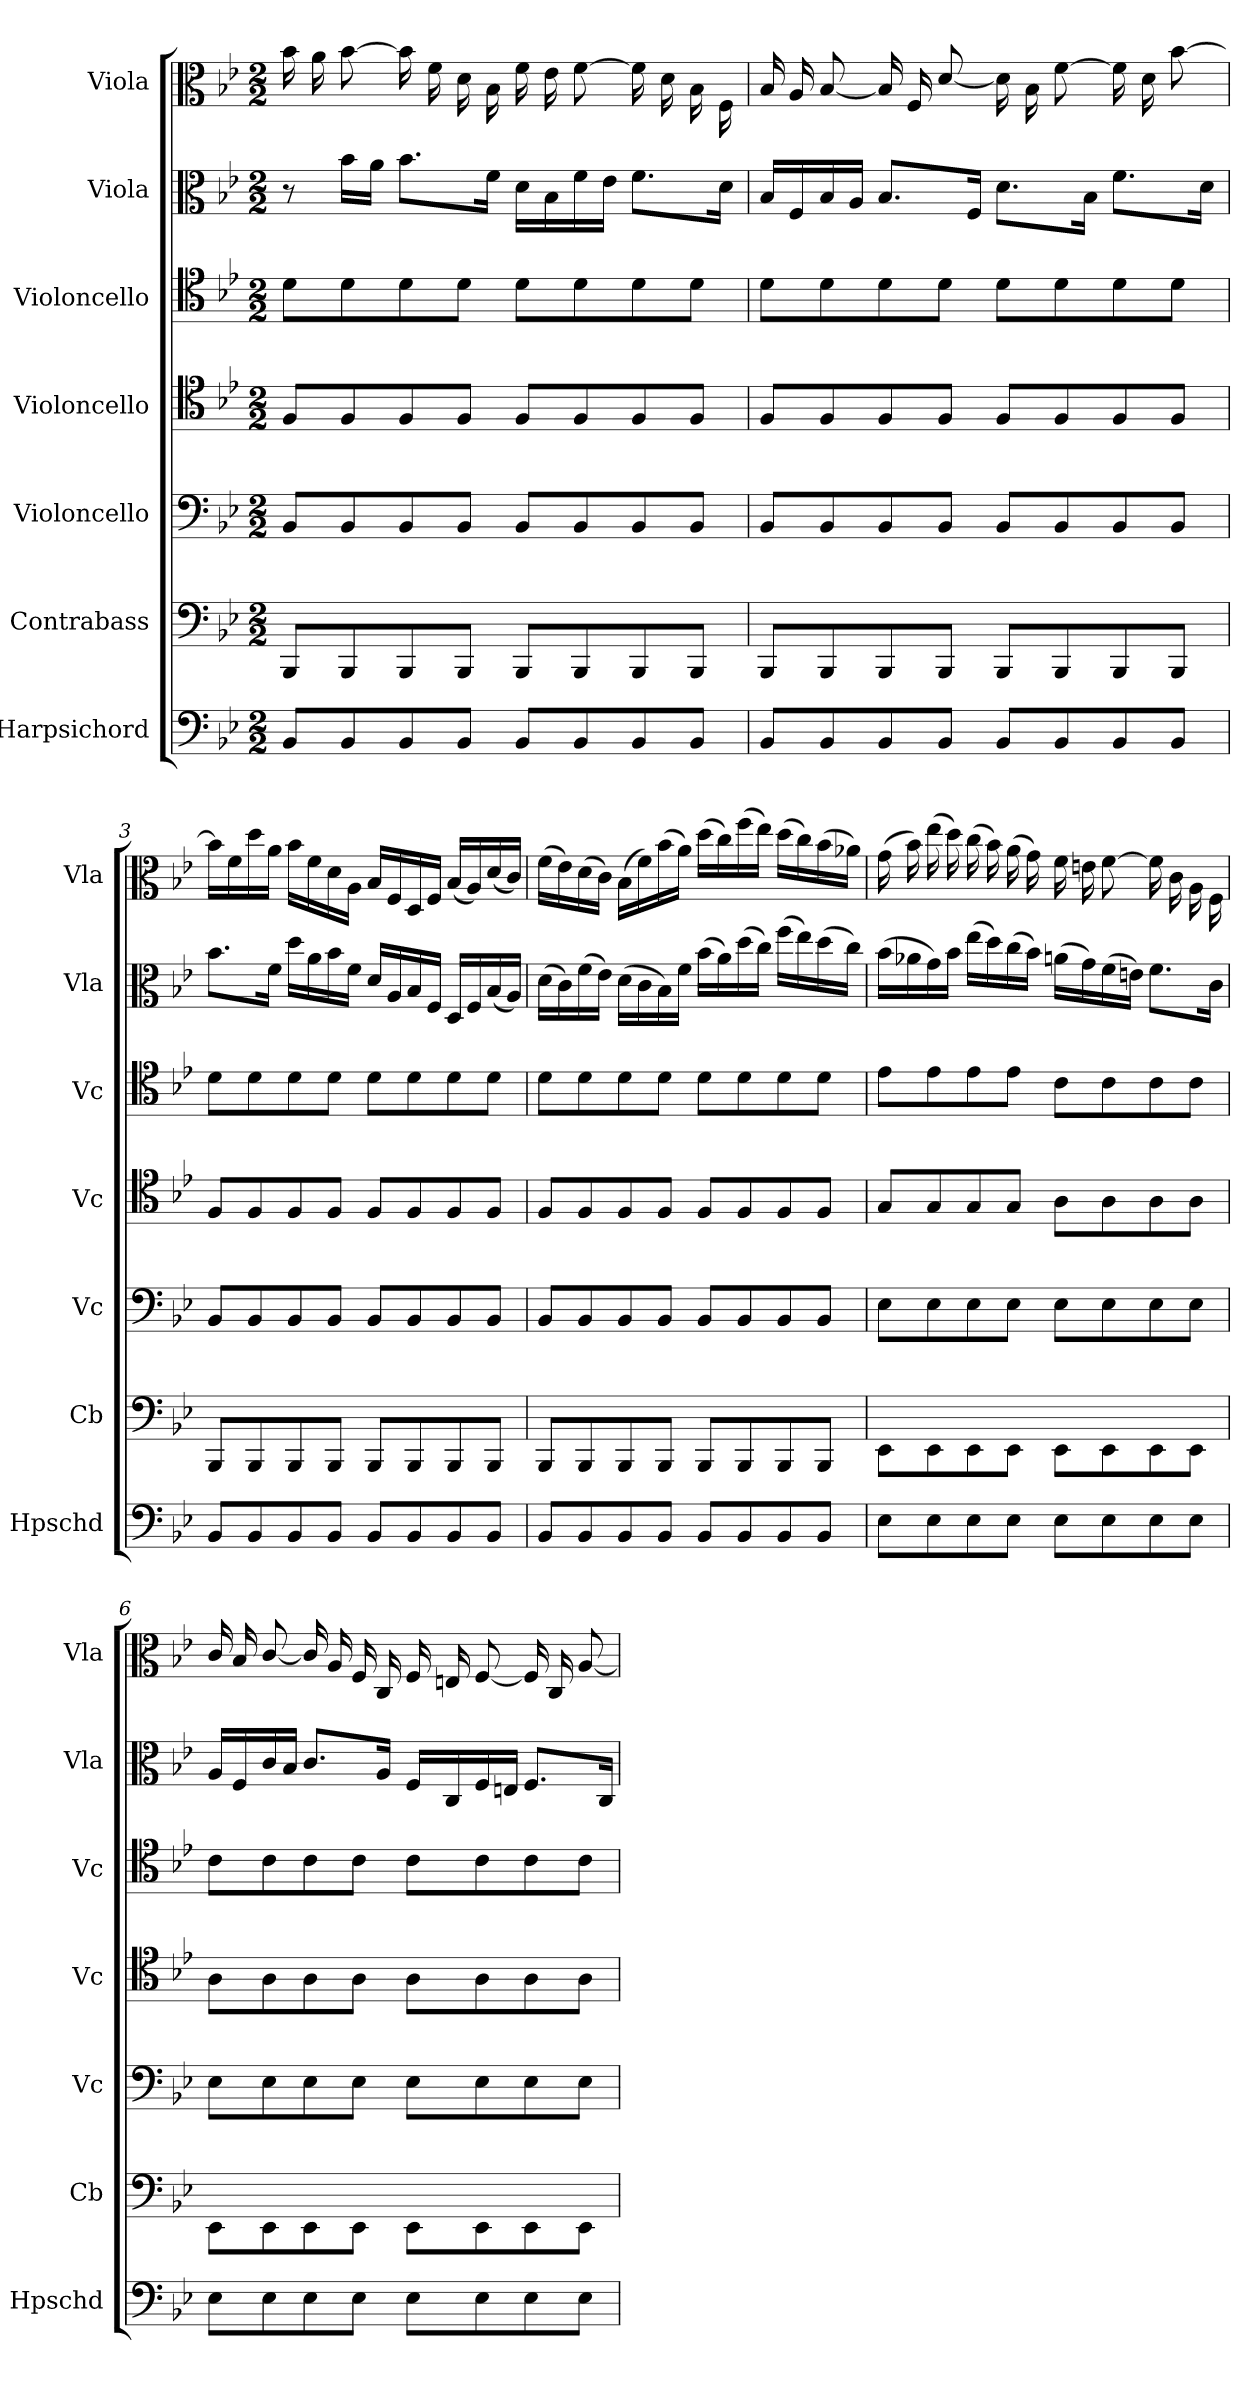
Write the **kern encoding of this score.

**kern	**kern	**kern	**kern	**kern	**kern	**kern
*part7	*part6	*part5	*part4	*part3	*part2	*part1
*staff7	*staff6	*staff5	*staff4	*staff3	*staff2	*staff1
*I"Harpsichord	*I"Contrabass	*I"Violoncello	*I"Violoncello	*I"Violoncello	*I"Viola	*I"Viola
*I'Hpschd	*I'Cb	*I'Vc	*I'Vc	*I'Vc	*I'Vla	*I'Vla
*clefF4	*clefF4	*clefF4	*clefC4	*clefC4	*clefC3	*clefC3
*	*ITrd7c12	*	*	*	*	*
*k[b-e-]	*k[b-e-]	*k[b-e-]	*k[b-e-]	*k[b-e-]	*k[b-e-]	*k[b-e-]
*B-:	*B-:	*B-:	*B-:	*B-:	*B-:	*B-:
*M2/2	*M2/2	*M2/2	*M2/2	*M2/2	*M2/2	*M2/2
=1	=1	=1	=1	=1	=1	=1
8BB-/L	8BBBB-/L	8BB-/L	8F/L	8d\L	8r	16b-\
.	.	.	.	.	.	16a\
8BB-/	8BBBB-/	8BB-/	8F/	8d\	16b-\LL	[8b-\
.	.	.	.	.	16a\JJ	.
8BB-/	8BBBB-/	8BB-/	8F/	8d\	8.b-\L	16b-\]
.	.	.	.	.	.	16f\
8BB-/J	8BBBB-/J	8BB-/J	8F/J	8d\J	.	16d\
.	.	.	.	.	16f\Jk	16B-\
8BB-/L	8BBBB-/L	8BB-/L	8F/L	8d\L	16d\LL	16f\
.	.	.	.	.	16B-\	16e-\
8BB-/	8BBBB-/	8BB-/	8F/	8d\	16f\	[8f\
.	.	.	.	.	16e-\JJ	.
8BB-/	8BBBB-/	8BB-/	8F/	8d\	8.f\L	16f\]
.	.	.	.	.	.	16d\
8BB-/J	8BBBB-/J	8BB-/J	8F/J	8d\J	.	16B-\
.	.	.	.	.	16d\Jk	16F\
=2	=2	=2	=2	=2	=2	=2
8BB-/L	8BBBB-/L	8BB-/L	8F/L	8d\L	16B-/LL	16B-/
.	.	.	.	.	16F/	16A/
8BB-/	8BBBB-/	8BB-/	8F/	8d\	16B-/	[8B-/
.	.	.	.	.	16A/JJ	.
8BB-/	8BBBB-/	8BB-/	8F/	8d\	8.B-/L	16B-/]
.	.	.	.	.	.	16F/
8BB-/J	8BBBB-/J	8BB-/J	8F/J	8d\J	.	[8d/
.	.	.	.	.	16F/Jk	.
8BB-/L	8BBBB-/L	8BB-/L	8F/L	8d\L	8.d\L	16d\]
.	.	.	.	.	.	16B-\
8BB-/	8BBBB-/	8BB-/	8F/	8d\	.	[8f\
.	.	.	.	.	16B-\Jk	.
8BB-/	8BBBB-/	8BB-/	8F/	8d\	8.f\L	16f\]
.	.	.	.	.	.	16d\
8BB-/J	8BBBB-/J	8BB-/J	8F/J	8d\J	.	[8b-\
.	.	.	.	.	16d\Jk	.
=3	=3	=3	=3	=3	=3	=3
8BB-/L	8BBBB-/L	8BB-/L	8F/L	8d\L	8.b-\L	16b-\LL]
.	.	.	.	.	.	16f\
8BB-/	8BBBB-/	8BB-/	8F/	8d\	.	16dd\
.	.	.	.	.	16f\Jk	16a\JJ
8BB-/	8BBBB-/	8BB-/	8F/	8d\	16dd\LL	16b-\LL
.	.	.	.	.	16a\	16f\
8BB-/J	8BBBB-/J	8BB-/J	8F/J	8d\J	16b-\	16d\
.	.	.	.	.	16f\JJ	16A\JJ
8BB-/L	8BBBB-/L	8BB-/L	8F/L	8d\L	16d/LL	16B-/LL
.	.	.	.	.	16A/	16F/
8BB-/	8BBBB-/	8BB-/	8F/	8d\	16B-/	16D/
.	.	.	.	.	16F/JJ	16F/JJ
8BB-/	8BBBB-/	8BB-/	8F/	8d\	16D/LL	(16B-/LL
.	.	.	.	.	16F/	16A/)
8BB-/J	8BBBB-/J	8BB-/J	8F/J	8d\J	(16B-/	(16d/
.	.	.	.	.	16A/JJ)	16c/JJ)
=4	=4	=4	=4	=4	=4	=4
8BB-/L	8BBBB-/L	8BB-/L	8F/L	8d\L	(16d\LL	(16f\LL
.	.	.	.	.	16c\)	16e-\)
8BB-/	8BBBB-/	8BB-/	8F/	8d\	(16f\	(16d\
.	.	.	.	.	16e-\JJ)	16c\JJ)
8BB-/	8BBBB-/	8BB-/	8F/	8d\	(16d\LL	(16B-\LL
.	.	.	.	.	16c\	16f\)
8BB-/J	8BBBB-/J	8BB-/J	8F/J	8d\J	16B-\)	(16b-\
.	.	.	.	.	16f\JJ	16a\JJ)
8BB-/L	8BBBB-/L	8BB-/L	8F/L	8d\L	(16b-\LL	(16dd\LL
.	.	.	.	.	16a\)	16cc\)
8BB-/	8BBBB-/	8BB-/	8F/	8d\	(16dd\	(16ff\
.	.	.	.	.	16cc\JJ)	16ee-\JJ)
8BB-/	8BBBB-/	8BB-/	8F/	8d\	(16ff\LL	(16dd\LL
.	.	.	.	.	16ee-\)	16cc\)
8BB-/J	8BBBB-/J	8BB-/J	8F/J	8d\J	(16dd\	(16b-\
.	.	.	.	.	16cc\JJ)	16a-X\JJ)
=5	=5	=5	=5	=5	=5	=5
8E-\L	8EEE-\L	8E-\L	8G/L	8e-\L	(16b-\LL	(16g\
.	.	.	.	.	16a-X\	16b-\)
8E-\	8EEE-\	8E-\	8G/	8e-\	16g\)	(16ee-\
.	.	.	.	.	16b-\JJ	16dd\)
8E-\	8EEE-\	8E-\	8G/	8e-\	(16ee-\LL	(16cc\
.	.	.	.	.	16dd\)	16b-\)
8E-\J	8EEE-\J	8E-\J	8G/J	8e-\J	(16cc\	(16a\
.	.	.	.	.	16b-\JJ)	16g\)
8E-\L	8EEE-\L	8E-\L	8A\L	8c\L	(16an\LL	16f\
.	.	.	.	.	16g\)	16en\
8E-\	8EEE-\	8E-\	8A\	8c\	(16f\	[8f\
.	.	.	.	.	16en\JJ)	.
8E-\	8EEE-\	8E-\	8A\	8c\	8.f\L	16f\]
.	.	.	.	.	.	16c\
8E-\J	8EEE-\J	8E-\J	8A\J	8c\J	.	16A\
.	.	.	.	.	16c\Jk	16F\
=6	=6	=6	=6	=6	=6	=6
8E-\L	8EEE-\L	8E-\L	8A\L	8c\L	16A/LL	16c/
.	.	.	.	.	16F/	16B-/
8E-\	8EEE-\	8E-\	8A\	8c\	16c/	[8c/
.	.	.	.	.	16B-/JJ	.
8E-\	8EEE-\	8E-\	8A\	8c\	8.c/L	16c/]
.	.	.	.	.	.	16A/
8E-\J	8EEE-\J	8E-\J	8A\J	8c\J	.	16F/
.	.	.	.	.	16A/Jk	16C/
8E-\L	8EEE-\L	8E-\L	8A\L	8c\L	16F/LL	16F/
.	.	.	.	.	16C/	16En/
8E-\	8EEE-\	8E-\	8A\	8c\	16F/	[8F/
.	.	.	.	.	16En/JJ	.
8E-\	8EEE-\	8E-\	8A\	8c\	8.F/L	16F/]
.	.	.	.	.	.	16C/
8E-\J	8EEE-\J	8E-\J	8A\J	8c\J	.	[8A/
.	.	.	.	.	16C/Jk	.
=	=	=	=	=	=	=
*-	*-	*-	*-	*-	*-	*-
